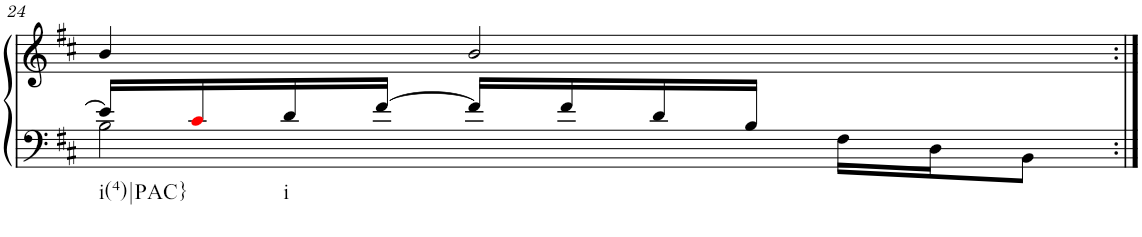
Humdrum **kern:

**kern	**kern
*part1	*part1
*staff2	*staff1
*I"Klavier linke Hand	*
!!LO:PB:g=z
*clefF4	*clefG2
*k[f#c#]	*k[f#c#]
*M3/4	*M3/4
=24	=24
*^	*
!LO:TX:b:t=i(4)|PAC}	!	!
16e/LL]	2B\	4b/
16c#i/	.	.
!LO:TX:b:t=i	!	!
16d/	.	.
[16f#/JJ	.	.
16f#/LL]	.	2b/
16f#/	.	.
16d/	.	.
16B/JJ	.	.
4ryy	16F#\LL	.
.	16D\J	.
.	8BB\J	.
*v	*v	*
=:|!	=:|!
*-	*-
